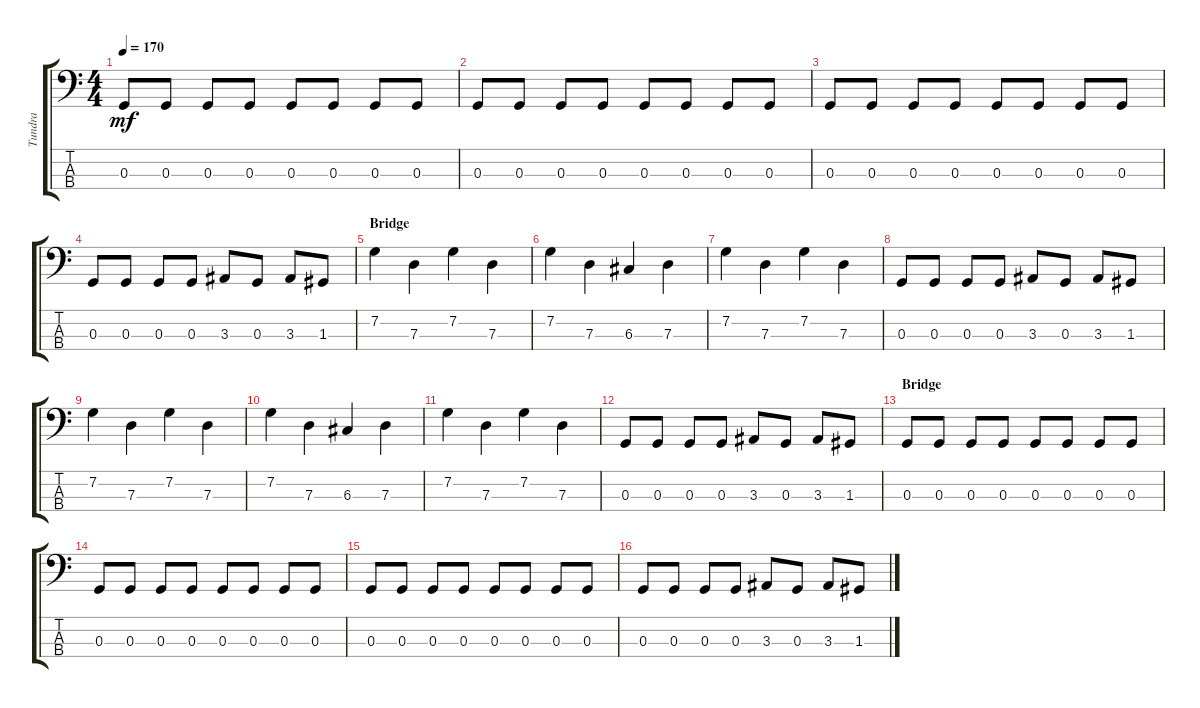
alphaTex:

\track ("Tundra" "Tundra") {instrument electricbasspick}
\staff {score tabs}
\tuning (F2 C2 G1 D1) {hide}
\ts (4 4)
\tempo 170
\clef f4
\ks c
0.3.8{dy mf} 0.3.8 0.3.8 0.3.8 0.3.8 0.3.8 0.3.8 0.3.8 |
0.3.8 0.3.8 0.3.8 0.3.8 0.3.8 0.3.8 0.3.8 0.3.8 |
0.3.8 0.3.8 0.3.8 0.3.8 0.3.8 0.3.8 0.3.8 0.3.8 |
0.3.8 0.3.8 0.3.8 0.3.8 3.3.8 0.3.8 3.3.8 1.3.8 |
\section ("" "Bridge")
7.2.4 7.3.4 7.2.4 7.3.4 |
7.2.4 7.3.4 6.3.4 7.3.4 |
7.2.4 7.3.4 7.2.4 7.3.4 |
0.3.8 0.3.8 0.3.8 0.3.8 3.3.8 0.3.8 3.3.8 1.3.8 |
7.2.4 7.3.4 7.2.4 7.3.4 |
7.2.4 7.3.4 6.3.4 7.3.4 |
7.2.4 7.3.4 7.2.4 7.3.4 |
0.3.8 0.3.8 0.3.8 0.3.8 3.3.8 0.3.8 3.3.8 1.3.8 |
\section ("" "Bridge")
0.3.8 0.3.8 0.3.8 0.3.8 0.3.8 0.3.8 0.3.8 0.3.8 |
0.3.8 0.3.8 0.3.8 0.3.8 0.3.8 0.3.8 0.3.8 0.3.8 |
0.3.8 0.3.8 0.3.8 0.3.8 0.3.8 0.3.8 0.3.8 0.3.8 |
0.3.8 0.3.8 0.3.8 0.3.8 3.3.8 0.3.8 3.3.8 1.3.8
